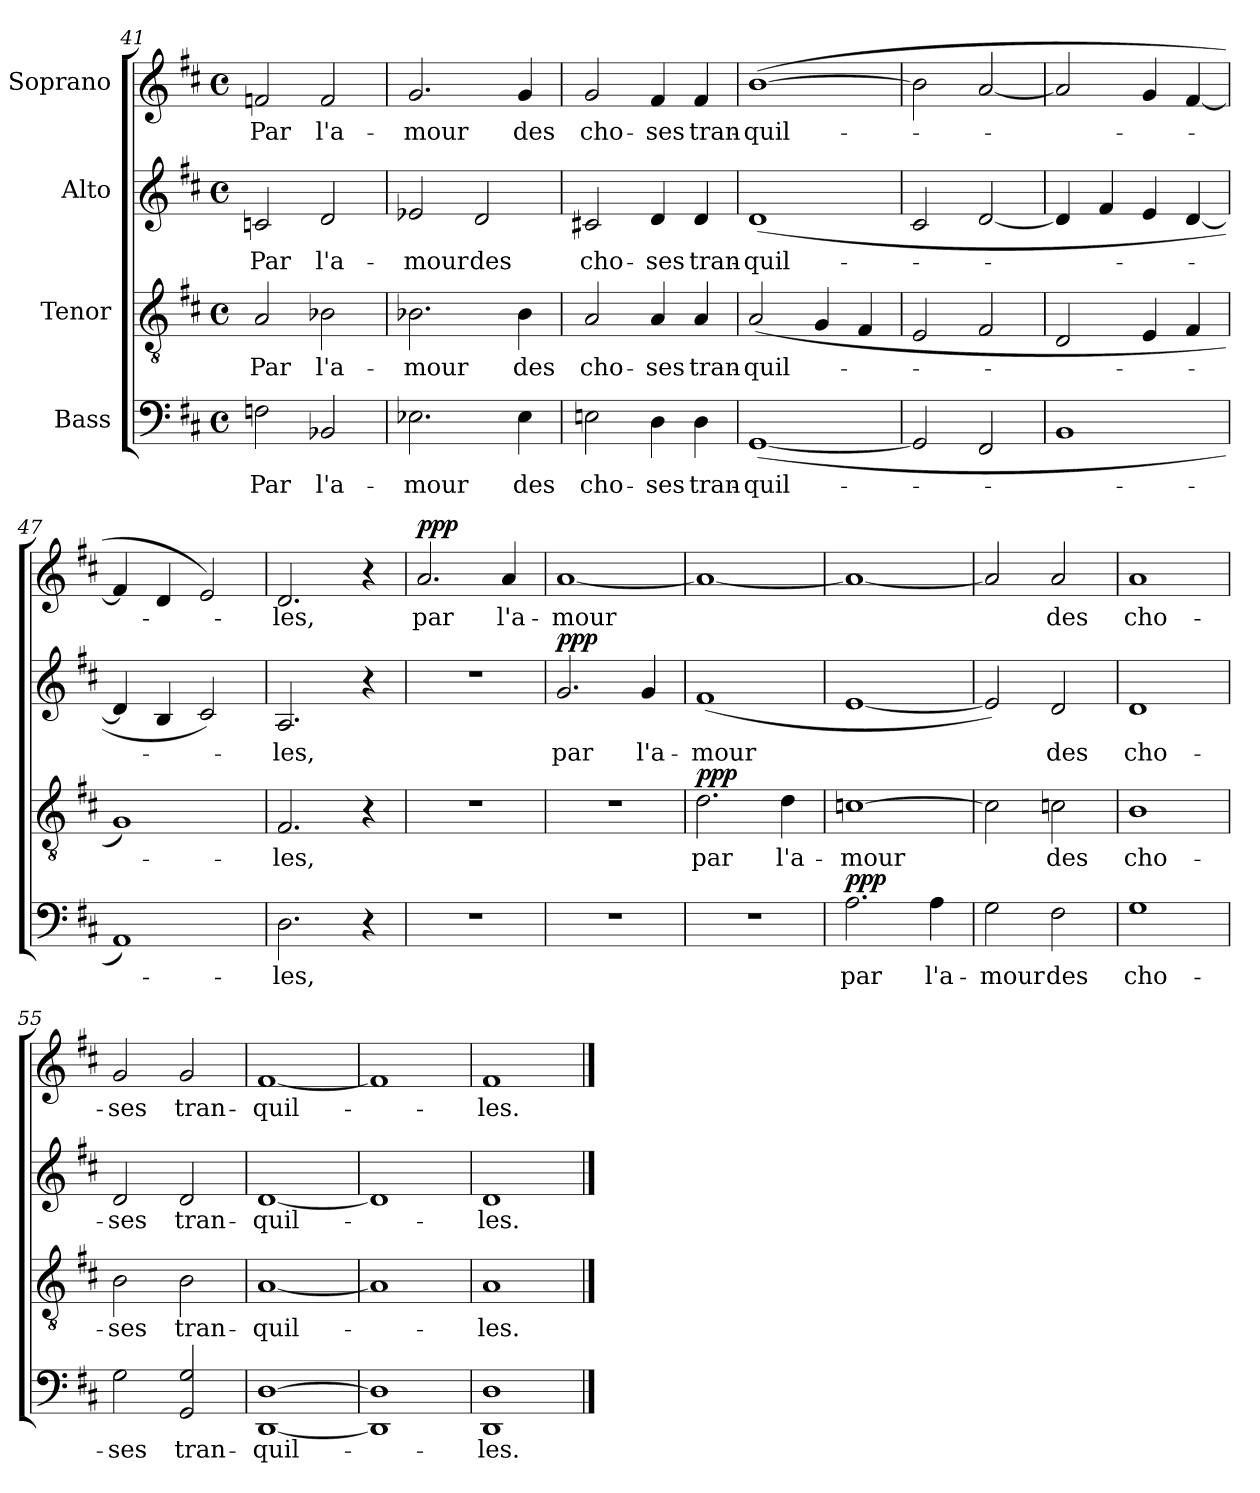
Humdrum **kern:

**kern	**text	**dynam	**kern	**text	**dynam	**kern	**text	**dynam	**kern	**text	**dynam
*part4	*part4	*part4	*part3	*part3	*part3	*part2	*part2	*part2	*part1	*part1	*part1
*staff4	*staff4	*staff4	*staff3	*staff3	*staff3	*staff2	*staff2	*staff2	*staff1	*staff1	*staff1
*I"Bass	*	*	*I"Tenor	*	*	*I"Alto	*	*	*I"Soprano	*	*
*clefF4	*	*	*clefGv2	*	*	*clefG2	*	*	*clefG2	*	*
*k[f#c#]	*	*	*k[f#c#]	*	*	*k[f#c#]	*	*	*k[f#c#]	*	*
*D:	*	*	*D:	*	*	*D:	*	*	*D:	*	*
*M4/4	*	*	*M4/4	*	*	*M4/4	*	*	*M4/4	*	*
*met(c)	*	*	*met(c)	*	*	*met(c)	*	*	*met(c)	*	*
=41	=41	=41	=41	=41	=41	=41	=41	=41	=41	=41	=41
!	!LO:LY:b	!	!	!LO:LY:b	!	!	!LO:LY:b	!	!	!LO:LY:b	!
2Fn\	Par	.	2A/	Par	.	2cn/	Par	.	2fn/	Par	.
!	!LO:LY:b	!	!	!LO:LY:b	!	!	!LO:LY:b	!	!	!LO:LY:b	!
2BB-X/	l'a-	.	2B-X\	l'a-	.	2d/	l'a-	.	2f/	l'a-	.
=42	=42	=42	=42	=42	=42	=42	=42	=42	=42	=42	=42
!	!LO:LY:b	!	!	!LO:LY:b	!	!	!LO:LY:b	!	!	!LO:LY:b	!
2.E-X\	-mour	.	2.B-X\	-mour	.	2e-X/	-mour	.	2.g/	-mour	.
!	!	!	!	!	!	!	!LO:LY:b	!	!	!	!
.	.	.	.	.	.	2d/	des	.	.	.	.
!	!LO:LY:b	!	!	!LO:LY:b	!	!	!	!	!	!LO:LY:b	!
4E-\	des	.	4B-\	des	.	.	.	.	4g/	des	.
=43	=43	=43	=43	=43	=43	=43	=43	=43	=43	=43	=43
!	!LO:LY:b	!	!	!LO:LY:b	!	!	!LO:LY:b	!	!	!LO:LY:b	!
2En\	cho-	.	2A/	cho-	.	2c#X/	cho-	.	2g/	cho-	.
!	!LO:LY:b	!	!	!LO:LY:b	!	!	!LO:LY:b	!	!	!LO:LY:b	!
4D\	-ses	.	4A/	-ses	.	4d/	-ses	.	4f#/	-ses	.
!	!LO:LY:b	!	!	!LO:LY:b	!	!	!LO:LY:b	!	!	!LO:LY:b	!
4D\	tran-	.	4A/	tran-	.	4d/	tran-	.	4f#/	tran-	.
=44	=44	=44	=44	=44	=44	=44	=44	=44	=44	=44	=44
!	!LO:LY:b	!	!	!LO:LY:b	!	!	!LO:LY:b	!	!	!LO:LY:b	!
(>[1GG	-quil-	.	(>2A/	-quil-	.	(>1d	-quil-	.	(>[1b	-quil-	.
.	.	.	4G/	.	.	.	.	.	.	.	.
.	.	.	4F#/	.	.	.	.	.	.	.	.
=45	=45	=45	=45	=45	=45	=45	=45	=45	=45	=45	=45
2GG/]	.	.	2E/	.	.	2c#/	.	.	2b\]	.	.
2FF#/	.	.	2F#/	.	.	[2d/	.	.	[2a/	.	.
=46	=46	=46	=46	=46	=46	=46	=46	=46	=46	=46	=46
!	!LO:LY:b	!	!	!LO:LY:b	!	!	!LO:LY:b	!	!	!LO:LY:b	!
1BB	­-	.	2D/	­-	.	4d/]	­-	.	2a/]	­-	.
.	.	.	.	.	.	4f#/	.	.	.	.	.
.	.	.	4E/	.	.	4e/	.	.	4g/	.	.
.	.	.	4F#/	.	.	[4d/	.	.	[4f#/	.	.
!!LO:PB:g=z
=47	=47	=47	=47	=47	=47	=47	=47	=47	=47	=47	=47
1AA)	.	.	1G)	.	.	4d/]	.	.	4f#/]	.	.
.	.	.	.	.	.	4B/	.	.	4d/	.	.
.	.	.	.	.	.	2c#/)	.	.	2e/)	.	.
=48	=48	=48	=48	=48	=48	=48	=48	=48	=48	=48	=48
!	!LO:LY:b	!	!	!LO:LY:b	!	!	!LO:LY:b	!	!	!LO:LY:b	!
2.D\	-les,	.	2.F#/	-les,	.	2.A/	-les,	.	2.d/	-les,	.
4r	.	.	4r	.	.	4r	.	.	4r	.	.
=49	=49	=49	=49	=49	=49	=49	=49	=49	=49	=49	=49
!	!	!	!	!	!	!	!	!	!	!LO:LY:b	!LO:DY:a
1r	.	.	1r	.	.	1r	.	.	2.a/	par	ppp
!	!	!	!	!	!	!	!	!	!	!LO:LY:b	!
.	.	.	.	.	.	.	.	.	4a/	l'a-	.
=50	=50	=50	=50	=50	=50	=50	=50	=50	=50	=50	=50
!	!	!	!	!	!	!	!LO:LY:b	!LO:DY:a	!	!LO:LY:b	!
1r	.	.	1r	.	.	2.g/	par	ppp	[1a	-mour	.
!	!	!	!	!	!	!	!LO:LY:b	!	!	!	!
.	.	.	.	.	.	4g/	l'a-	.	.	.	.
=51	=51	=51	=51	=51	=51	=51	=51	=51	=51	=51	=51
!	!	!	!	!LO:LY:b	!LO:DY:a	!	!LO:LY:b	!	!	!	!
1r	.	.	2.d\	par	ppp	(>1f#	-mour	.	1a_	.	.
!	!	!	!	!LO:LY:b	!	!	!	!	!	!	!
.	.	.	4d\	l'a-	.	.	.	.	.	.	.
=52	=52	=52	=52	=52	=52	=52	=52	=52	=52	=52	=52
!	!LO:LY:b	!LO:DY:a	!	!LO:LY:b	!	!	!	!	!	!	!
2.A\	par	ppp	[1cn	­mour	.	[1e	.	.	1a_	.	.
!	!LO:LY:b	!	!	!	!	!	!	!	!	!	!
4A\	l'a-	.	.	.	.	.	.	.	.	.	.
=53	=53	=53	=53	=53	=53	=53	=53	=53	=53	=53	=53
!	!LO:LY:b	!	!	!	!	!	!	!	!	!	!
2G\	-mour	.	2c\]	.	.	2e/])	.	.	2a/]	.	.
!	!LO:LY:b	!	!	!LO:LY:b	!	!	!LO:LY:b	!	!	!LO:LY:b	!
2F#\	des	.	2cn\	des	.	2d/	des	.	2a/	des	.
=54	=54	=54	=54	=54	=54	=54	=54	=54	=54	=54	=54
!	!LO:LY:b	!	!	!LO:LY:b	!	!	!LO:LY:b	!	!	!LO:LY:b	!
1G	cho-	.	1B	cho-	.	1d	cho-	.	1a	cho-	.
=55	=55	=55	=55	=55	=55	=55	=55	=55	=55	=55	=55
!	!LO:LY:b	!	!	!LO:LY:b	!	!	!LO:LY:b	!	!	!LO:LY:b	!
2G\	-ses	.	2B\	-ses	.	2d/	-ses	.	2g/	-ses	.
!	!LO:LY:b	!	!	!LO:LY:b	!	!	!LO:LY:b	!	!	!LO:LY:b	!
2GG/ 2G/	tran-	.	2B\	tran-	.	2d/	tran-	.	2g/	tran-	.
=56	=56	=56	=56	=56	=56	=56	=56	=56	=56	=56	=56
!	!LO:LY:b	!	!	!LO:LY:b	!	!	!LO:LY:b	!	!	!LO:LY:b	!
[1DD [1D	-quil-	.	[1A	-quil-	.	[1d	-quil-	.	[1f#	-quil-	.
=57	=57	=57	=57	=57	=57	=57	=57	=57	=57	=57	=57
1DD] 1D]	.	.	1A]	.	.	1d]	.	.	1f#]	.	.
=58	=58	=58	=58	=58	=58	=58	=58	=58	=58	=58	=58
!	!LO:LY:b	!	!	!LO:LY:b	!	!	!LO:LY:b	!	!	!LO:LY:b	!
1DD 1D	-les.	.	1A	-les.	.	1d	-les.	.	1f#	-les.	.
==	==	==	==	==	==	==	==	==	==	==	==
*-	*-	*-	*-	*-	*-	*-	*-	*-	*-	*-	*-
